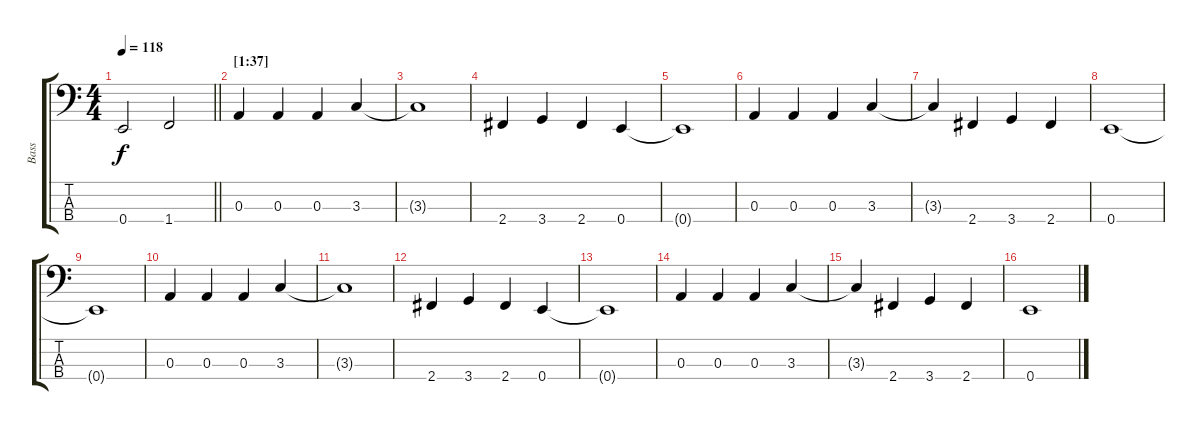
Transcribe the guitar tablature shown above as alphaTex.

\track ("Bass" "Bass") {instrument electricbasspick}
\staff {score tabs}
\tuning (G2 D2 A1 E1) {hide}
\ts (4 4)
\tempo 118
\clef f4
\barLineRight lightlight
\ks c
0.4.2{dy f} 1.4.2 |
\section ("" "[1:37]")
0.3.4 0.3.4 0.3.4 3.3.4 |
3.3{t}.1 |
2.4.4 3.4.4 2.4.4 0.4.4 |
0.4{t}.1 |
0.3.4 0.3.4 0.3.4 3.3.4 |
3.3{t}.4 2.4.4 3.4.4 2.4.4 |
0.4.1 |
0.4{t}.1 |
0.3.4 0.3.4 0.3.4 3.3.4 |
3.3{t}.1 |
2.4.4 3.4.4 2.4.4 0.4.4 |
0.4{t}.1 |
0.3.4 0.3.4 0.3.4 3.3.4 |
3.3{t}.4 2.4.4 3.4.4 2.4.4 |
0.4.1
